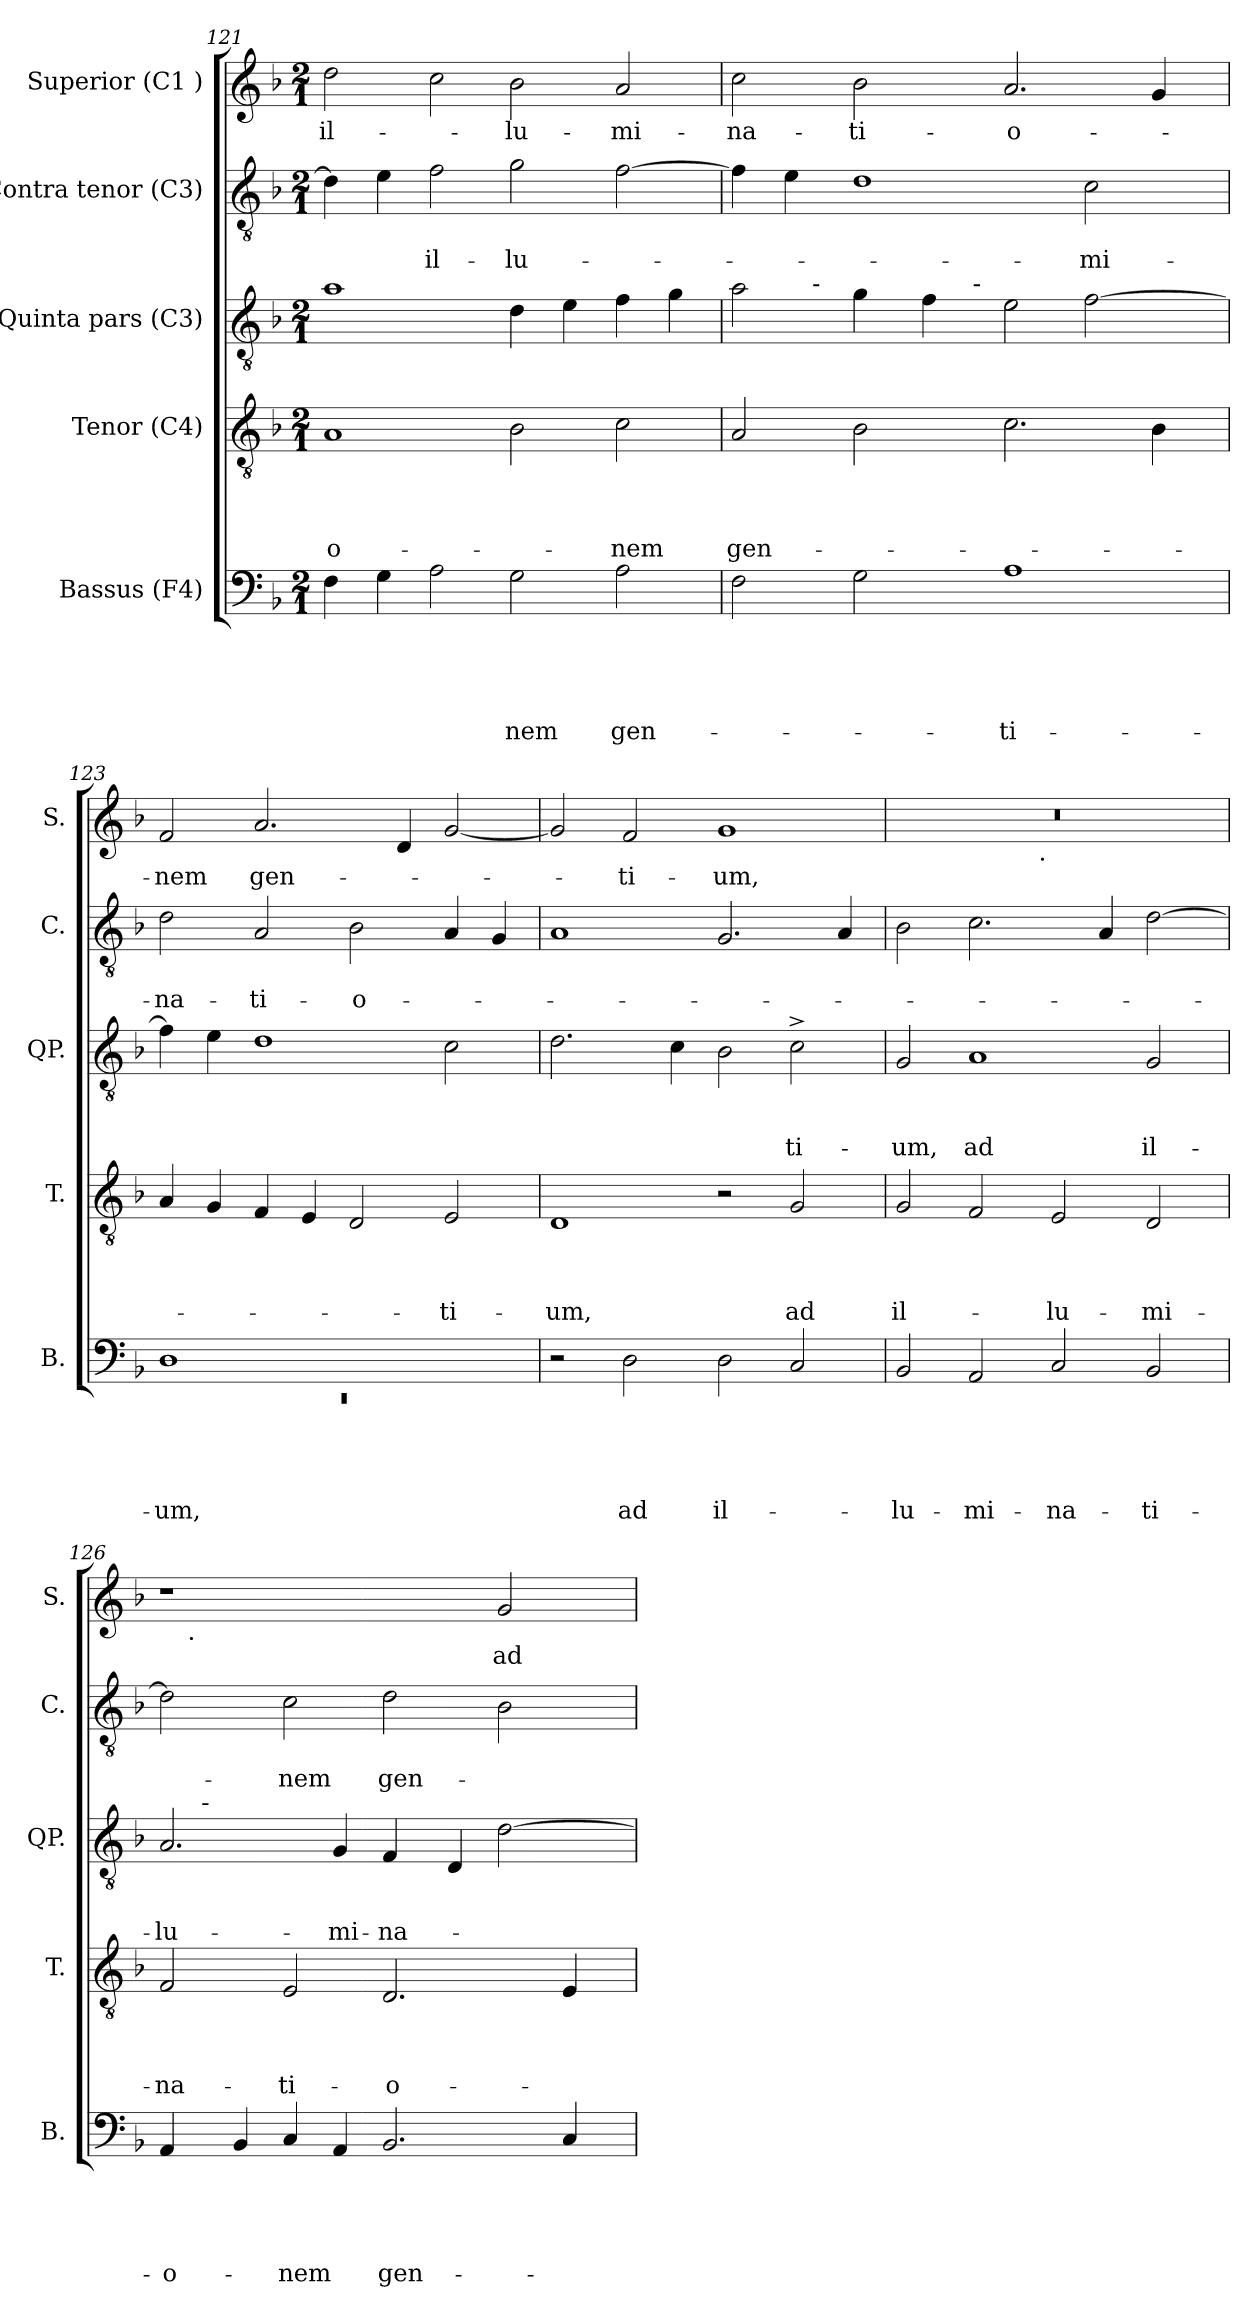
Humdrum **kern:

**kern	**text	**text	**text	**text	**text	**kern	**text	**text	**text	**text	**kern	**text	**text	**text	**kern	**text	**text	**kern	**text
*part5	*part5	*part5	*part5	*part5	*part5	*part4	*part4	*part4	*part4	*part4	*part3	*part3	*part3	*part3	*part2	*part2	*part2	*part1	*part1
*staff5	*staff5	*staff5	*staff5	*staff5	*staff5	*staff4	*staff4	*staff4	*staff4	*staff4	*staff3	*staff3	*staff3	*staff3	*staff2	*staff2	*staff2	*staff1	*staff1
*I"Bassus (F4)	*	*	*	*	*	*I"Tenor (C4)	*	*	*	*	*I"Quinta pars (C3)	*	*	*	*I"Contra tenor (C3)	*	*	*I"Superior (C1 )	*
*I'B.	*	*	*	*	*	*I'T.	*	*	*	*	*I'QP.	*	*	*	*I'C.	*	*	*I'S.	*
*clefF4	*	*	*	*	*	*clefGv2	*	*	*	*	*clefGv2	*	*	*	*clefGv2	*	*	*clefG2	*
*k[b-]	*	*	*	*	*	*k[b-]	*	*	*	*	*k[b-]	*	*	*	*k[b-]	*	*	*k[b-]	*
*F:	*	*	*	*	*	*F:	*	*	*	*	*F:	*	*	*	*F:	*	*	*F:	*
*M2/1	*	*	*	*	*	*M2/1	*	*	*	*	*M2/1	*	*	*	*M2/1	*	*	*M2/1	*
=121	=121	=121	=121	=121	=121	=121	=121	=121	=121	=121	=121	=121	=121	=121	=121	=121	=121	=121	=121
!	!	!	!	!	!	!	!	!	!	!LO:LY:b:rj	!	!	!	!	!	!	!	!	!LO:LY:b
4F\	.	.	.	.	.	1A	.	.	.	-o-	1a	.	.	.	4d\]	.	.	2dd\	il-
4G\	.	.	.	.	.	.	.	.	.	.	.	.	.	.	4e\	.	.	.	.
!	!	!	!	!	!	!	!	!	!	!	!	!	!	!	!	!	!LO:LY:b	!	!
2A\	.	.	.	.	.	.	.	.	.	.	.	.	.	.	2f\	.	il-	2cc\	.
!	!	!	!	!	!LO:LY:b	!	!	!	!	!	!	!	!	!	!	!	!LO:LY:b	!	!LO:LY:b
2G\	.	.	.	.	-nem	2B-\	.	.	.	.	4d\	.	.	.	2g\	.	-lu-	2b-\	-lu-
.	.	.	.	.	.	.	.	.	.	.	4e\	.	.	.	.	.	.	.	.
!	!	!	!	!	!LO:LY:b	!	!	!	!	!LO:LY:b	!	!	!	!	!	!	!	!	!LO:LY:b
2A\	.	.	.	.	gen-	2c\	.	.	.	-nem	4f\	.	.	.	[>2f\	.	.	2a/	-mi-
.	.	.	.	.	.	.	.	.	.	.	4g\	.	.	.	.	.	.	.	.
!!LO:PB:g=z
=122	=122	=122	=122	=122	=122	=122	=122	=122	=122	=122	=122	=122	=122	=122	=122	=122	=122	=122	=122
!	!	!	!	!	!	!	!	!	!	!LO:LY:b	!	!	!	!	!	!	!	!	!LO:LY:b
*	*	*	*	*	*	*	*	*	*	*	*^	*	*	*	*	*	*	*	*
*	*	*	*	*	*	*	*	*	*	*	*	*^	*	*	*	*	*	*	*	*
2F\	.	.	.	.	.	2A/	.	.	.	gen-	2a\	3ryy	3%2ryy	.	.	.	4f\]	.	.	2cc\	-na-
.	.	.	.	.	.	.	.	.	.	.	.	.	.	.	.	.	4e\	.	.	.	.
!	!	!	!	!	!	!	!	!	!	!	!	!LO:TX:a:t=-	!	!	!	!	!	!	!	!	!
.	.	.	.	.	.	.	.	.	.	.	.	3%2ryy	.	.	.	.	.	.	.	.	.
!	!	!	!	!	!	!	!	!	!	!	!	!	!	!	!	!	!	!	!	!	!LO:LY:b
2G\	.	.	.	.	.	2B-\	.	.	.	.	4g\	.	.	.	.	.	1d	.	.	2b-\	-ti-
.	.	.	.	.	.	.	.	.	.	.	.	.	6ryy	.	.	.	.	.	.	.	.
.	.	.	.	.	.	.	.	.	.	.	4f\	.	.	.	.	.	.	.	.	.	.
.	.	.	.	.	.	.	.	.	.	.	.	.	24.ryy	.	.	.	.	.	.	.	.
!	!	!	!	!	!	!	!	!	!	!	!	!	!LO:TX:a:t=-	!	!	!	!	!	!	!	!
.	.	.	.	.	.	.	.	.	.	.	.	.	3%2ryy	.	.	.	.	.	.	.	.
!	!	!	!	!	!LO:LY:b	!	!	!	!	!	!	!	!	!	!	!	!	!	!	!	!LO:LY:b
1A	.	.	.	.	-ti-	2.c\	.	.	.	.	2e\	3%2.ryy	.	.	.	.	.	.	.	2.a/	-o-
!	!	!	!	!	!	!	!	!	!	!	!	!	!	!	!	!	!	!	!LO:LY:b	!	!
.	.	.	.	.	.	.	.	.	.	.	[>2f\	.	.	.	.	.	2c\	.	-mi-	.	.
.	.	.	.	.	.	.	.	.	.	.	.	.	3ryy	.	.	.	.	.	.	.	.
.	.	.	.	.	.	4B-\	.	.	.	.	.	.	.	.	.	.	.	.	.	4g/	.
.	.	.	.	.	.	.	.	.	.	.	.	.	12ryy	.	.	.	.	.	.	.	.
.	.	.	.	.	.	.	.	.	.	.	.	.	48ryy	.	.	.	.	.	.	.	.
=123	=123	=123	=123	=123	=123	=123	=123	=123	=123	=123	=123	=123	=123	=123	=123	=123	=123	=123	=123	=123	=123
*^	*	*	*	*	*	*	*	*	*	*	*	*	*	*	*	*	*	*	*	*	*
!	!LO:N:vis=1	!	!	!	!	!LO:LY:b	!	!	!	!	!	!	!	!	!	!	!	!	!	!LO:LY:b	!	!LO:LY:b
*	*	*	*	*	*	*	*	*	*	*	*	*v	*v	*v	*	*	*	*	*	*	*	*
1D	0rEE	.	.	.	.	-um,	4A/	.	.	.	.	4f\]	.	.	.	2d\	.	-na-	2f/	-nem
.	.	.	.	.	.	.	4G/	.	.	.	.	4e\	.	.	.	.	.	.	.	.
!	!	!	!	!	!	!	!	!	!	!	!	!	!	!	!	!	!	!LO:LY:b	!	!LO:LY:b
.	.	.	.	.	.	.	4F/	.	.	.	.	1d	.	.	.	2A/	.	-ti-	2.a/	gen-
.	.	.	.	.	.	.	4E/	.	.	.	.	.	.	.	.	.	.	.	.	.
!	!	!	!	!	!	!	!	!	!	!	!	!	!	!	!	!	!	!LO:LY:b	!	!
1ryy	.	.	.	.	.	.	2D/	.	.	.	.	.	.	.	.	2B-\	.	-o-	.	.
.	.	.	.	.	.	.	.	.	.	.	.	.	.	.	.	.	.	.	4d/	.
!	!	!	!	!	!	!	!	!	!	!	!LO:LY:b	!	!	!	!	!	!	!	!	!
.	.	.	.	.	.	.	2E/	.	.	.	-ti-	2c\	.	.	.	4A/	.	.	[<2g/	.
.	.	.	.	.	.	.	.	.	.	.	.	.	.	.	.	4G/	.	.	.	.
*v	*v	*	*	*	*	*	*	*	*	*	*	*	*	*	*	*	*	*	*	*
=124	=124	=124	=124	=124	=124	=124	=124	=124	=124	=124	=124	=124	=124	=124	=124	=124	=124	=124	=124
!	!	!	!	!	!	!	!	!	!	!LO:LY:b	!	!	!	!	!	!	!	!	!
2r	.	.	.	.	.	1D	.	.	.	-um,	2.d\	.	.	.	1A	.	.	2g/]	.
!	!	!	!	!	!LO:LY:b	!	!	!	!	!	!	!	!	!	!	!	!	!	!LO:LY:b
2D\	.	.	.	.	ad	.	.	.	.	.	.	.	.	.	.	.	.	2f/	-ti-
.	.	.	.	.	.	.	.	.	.	.	4c\	.	.	.	.	.	.	.	.
!	!	!	!	!	!LO:LY:b	!	!	!	!	!	!	!	!	!	!	!	!	!	!LO:LY:b
2D\	.	.	.	.	il-	2r	.	.	.	.	2B-\	.	.	.	2.G/	.	.	1g	-um,
!	!	!	!	!	!	!	!	!	!	!LO:LY:b	!	!	!	!LO:LY:b	!	!	!	!	!
2C/	.	.	.	.	.	2G/	.	.	.	ad	2c^>\	.	.	-ti-	.	.	.	.	.
.	.	.	.	.	.	.	.	.	.	.	.	.	.	.	4A/	.	.	.	.
=125	=125	=125	=125	=125	=125	=125	=125	=125	=125	=125	=125	=125	=125	=125	=125	=125	=125	=125	=125
!	!	!	!	!	!LO:LY:b	!	!	!	!	!LO:LY:b	!	!	!	!LO:LY:b	!	!	!	!	!
*	*	*	*	*	*	*	*	*	*	*	*	*	*	*	*	*	*	*^	*
2BB-/	.	.	.	.	-lu-	2G/	.	.	.	il-	2G/	.	.	-um,	2B-\	.	.	0r	2ryy	.
!	!	!	!	!	!LO:LY:b	!	!	!	!	!	!	!	!	!LO:LY:b	!	!	!	!	!	!
2AA/	.	.	.	.	-mi-	2F/	.	.	.	.	1A	.	.	ad	2.c\	.	.	.	4...ryy	.
!	!	!	!	!	!	!	!	!	!	!	!	!	!	!	!	!	!	!	!LO:TX:b:t=.	!
.	.	.	.	.	.	.	.	.	.	.	.	.	.	.	.	.	.	.	1ryy	.
!	!	!	!	!	!LO:LY:b	!	!	!	!	!LO:LY:b	!	!	!	!	!	!	!	!	!	!
2C/	.	.	.	.	-na-	2E/	.	.	.	-lu-	.	.	.	.	.	.	.	.	.	.
.	.	.	.	.	.	.	.	.	.	.	.	.	.	.	4A/	.	.	.	.	.
!	!	!	!	!	!LO:LY:b	!	!	!	!	!LO:LY:b	!	!	!	!LO:LY:b	!	!	!	!	!	!
2BB-/	.	.	.	.	-ti-	2D/	.	.	.	-mi-	2G/	.	.	il-	[<2d\	.	.	.	.	.
.	.	.	.	.	.	.	.	.	.	.	.	.	.	.	.	.	.	.	32ryy	.
!!LO:LB:g=z	!!
=126	=126	=126	=126	=126	=126	=126	=126	=126	=126	=126	=126	=126	=126	=126	=126	=126	=126	=126	=126	=126
!	!	!	!	!	!LO:LY:b	!	!	!	!	!LO:LY:b	!	!	!	!LO:LY:b	!	!	!	!	!	!
*	*	*	*	*	*	*	*	*	*	*	*^	*	*	*	*	*	*	*	*	*
4AA/	.	.	.	.	-o-	2F/	.	.	.	-na-	2.A/	8ryy	.	.	-lu-	2d\]	.	.	1r	16.ryy	.
!	!	!	!	!	!	!	!	!	!	!	!	!	!	!	!	!	!	!	!	!LO:TX:b:t=.	!
.	.	.	.	.	.	.	.	.	.	.	.	.	.	.	.	.	.	.	.	1ryy	.
!	!	!	!	!	!	!	!	!	!	!	!	!LO:TX:a:t=-	!	!	!	!	!	!	!	!	!
.	.	.	.	.	.	.	.	.	.	.	.	1...ryy	.	.	.	.	.	.	.	.	.
4BB-/	.	.	.	.	.	.	.	.	.	.	.	.	.	.	.	.	.	.	.	.	.
!	!	!	!	!	!LO:LY:b	!	!	!	!	!LO:LY:b	!	!	!	!	!	!	!	!LO:LY:b	!	!	!
4C/	.	.	.	.	-nem	2E/	.	.	.	-ti-	.	.	.	.	.	2c\	.	-nem	.	.	.
!	!	!	!	!	!	!	!	!	!	!	!	!	!	!	!LO:LY:b	!	!	!	!	!	!
4AA/	.	.	.	.	.	.	.	.	.	.	4G/	.	.	.	-mi-	.	.	.	.	.	.
!	!	!	!	!	!LO:LY:b	!	!	!	!	!LO:LY:b	!	!	!	!	!LO:LY:b	!	!	!LO:LY:b	!	!	!
2.BB-/	.	.	.	.	gen-	2.D/	.	.	.	-o-	4F/	.	.	.	-na-	2d\	.	gen-	2ryy	.	.
.	.	.	.	.	.	.	.	.	.	.	.	.	.	.	.	.	.	.	.	2ryy	.
.	.	.	.	.	.	.	.	.	.	.	4D/	.	.	.	.	.	.	.	.	.	.
!	!	!	!	!	!	!	!	!	!	!	!	!	!	!	!	!	!	!	!	!	!LO:LY:b
.	.	.	.	.	.	.	.	.	.	.	[>2d\	.	.	.	.	2B-\	.	.	2g/	.	ad
.	.	.	.	.	.	.	.	.	.	.	.	.	.	.	.	.	.	.	.	4ryy	.
4C/	.	.	.	.	.	4E/	.	.	.	.	.	.	.	.	.	.	.	.	.	.	.
.	.	.	.	.	.	.	.	.	.	.	.	.	.	.	.	.	.	.	.	8ryy	.
.	.	.	.	.	.	.	.	.	.	.	.	.	.	.	.	.	.	.	.	32ryy	.
*	*	*	*	*	*	*	*	*	*	*	*v	*v	*	*	*	*	*	*	*v	*v	*
=	=	=	=	=	=	=	=	=	=	=	=	=	=	=	=	=	=	=	=
*-	*-	*-	*-	*-	*-	*-	*-	*-	*-	*-	*-	*-	*-	*-	*-	*-	*-	*-	*-
